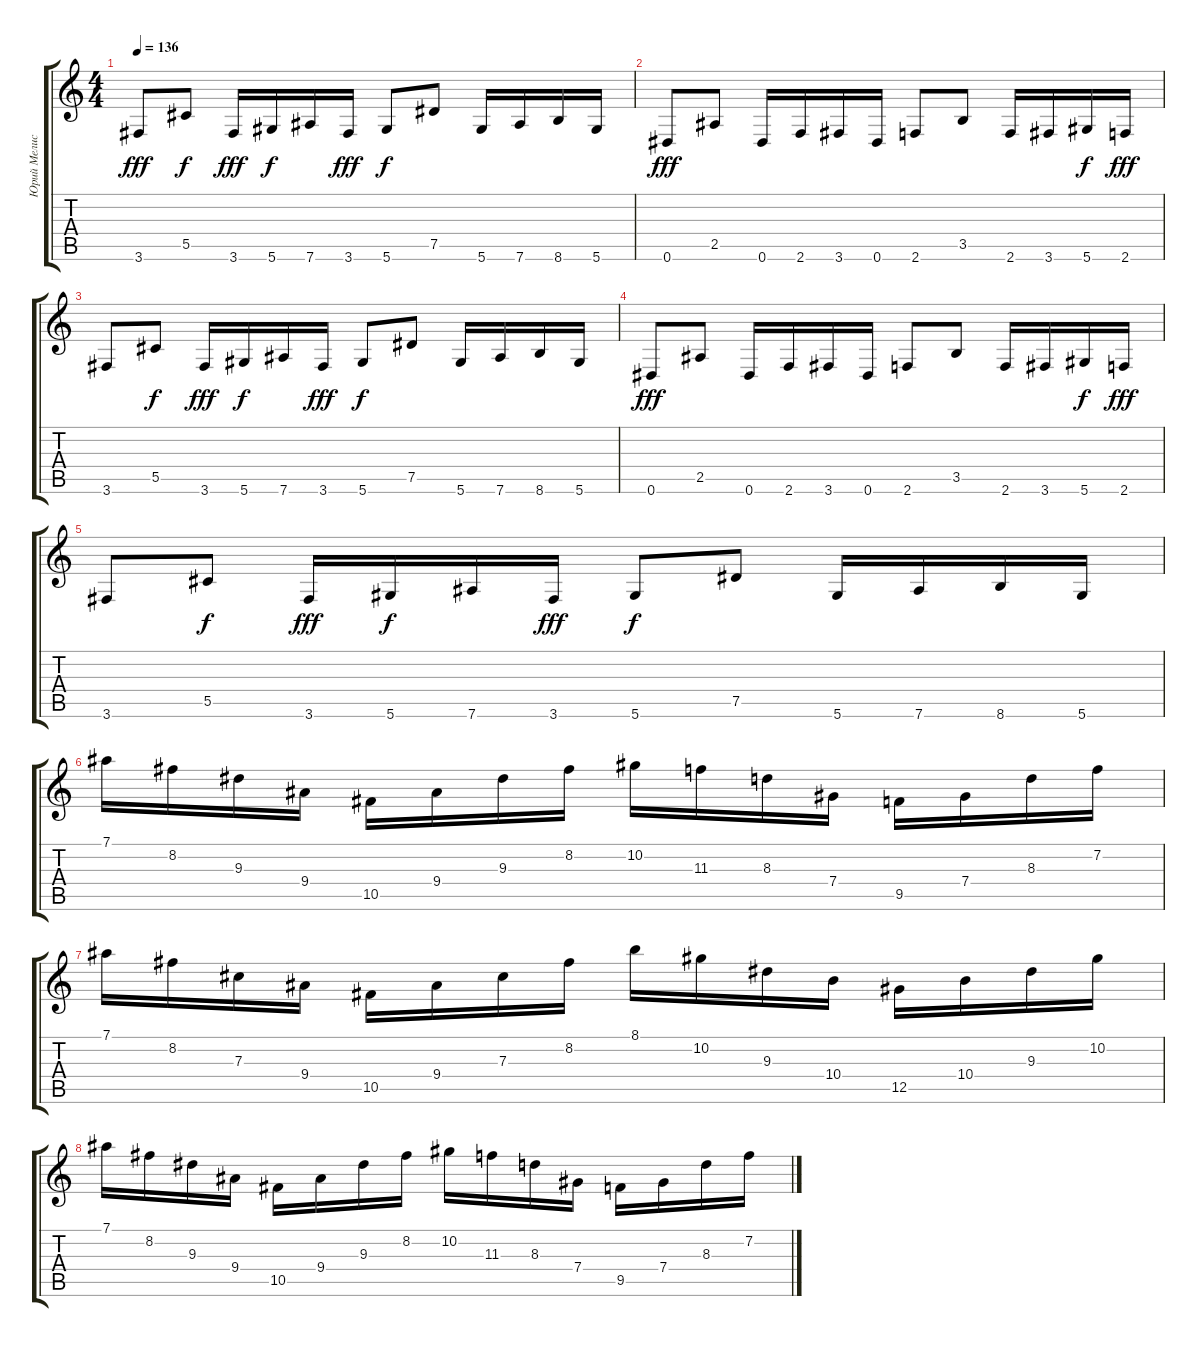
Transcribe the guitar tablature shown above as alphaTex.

\track ("Юрий Мелисов" "Юрий Мелис") {instrument distortionguitar}
\staff {score tabs}
\tuning (Eb4 Bb3 Gb3 Db3 Ab2 Eb2) {hide}
\ts (4 4)
\tempo 136
\clef g2
\ks c
3.6.8{dy fff} 5.5.8{dy f} 3.6.16{dy fff} 5.6.16{dy f} 7.6.16 3.6.16{dy fff} 5.6.8{dy f} 7.5.8 5.6.16 7.6.16 8.6.16 5.6.16 |
0.6.8{dy fff} 2.5.8 0.6.16 2.6.16 3.6.16 0.6.16 2.6.8 3.5.8 2.6.16 3.6.16 5.6.16{dy f} 2.6.16{dy fff} |
3.6.8 5.5.8{dy f} 3.6.16{dy fff} 5.6.16{dy f} 7.6.16 3.6.16{dy fff} 5.6.8{dy f} 7.5.8 5.6.16 7.6.16 8.6.16 5.6.16 |
0.6.8{dy fff} 2.5.8 0.6.16 2.6.16 3.6.16 0.6.16 2.6.8 3.5.8 2.6.16 3.6.16 5.6.16{dy f} 2.6.16{dy fff} |
3.6.8 5.5.8{dy f} 3.6.16{dy fff} 5.6.16{dy f} 7.6.16 3.6.16{dy fff} 5.6.8{dy f} 7.5.8 5.6.16 7.6.16 8.6.16 5.6.16 |
7.1.16{volume 13 balance 3} 8.2.16 9.3.16 9.4.16 10.5.16 9.4.16 9.3.16 8.2.16 10.2.16 11.3.16 8.3.16 7.4.16 9.5.16 7.4.16 8.3.16 7.2.16 |
7.1.16 8.2.16 7.3.16 9.4.16 10.5.16 9.4.16 7.3.16 8.2.16 8.1.16 10.2.16 9.3.16 10.4.16 12.5.16 10.4.16 9.3.16 10.2.16 |
7.1.16{balance 13} 8.2.16 9.3.16 9.4.16 10.5.16 9.4.16 9.3.16 8.2.16 10.2.16 11.3.16 8.3.16 7.4.16 9.5.16 7.4.16 8.3.16 7.2.16
